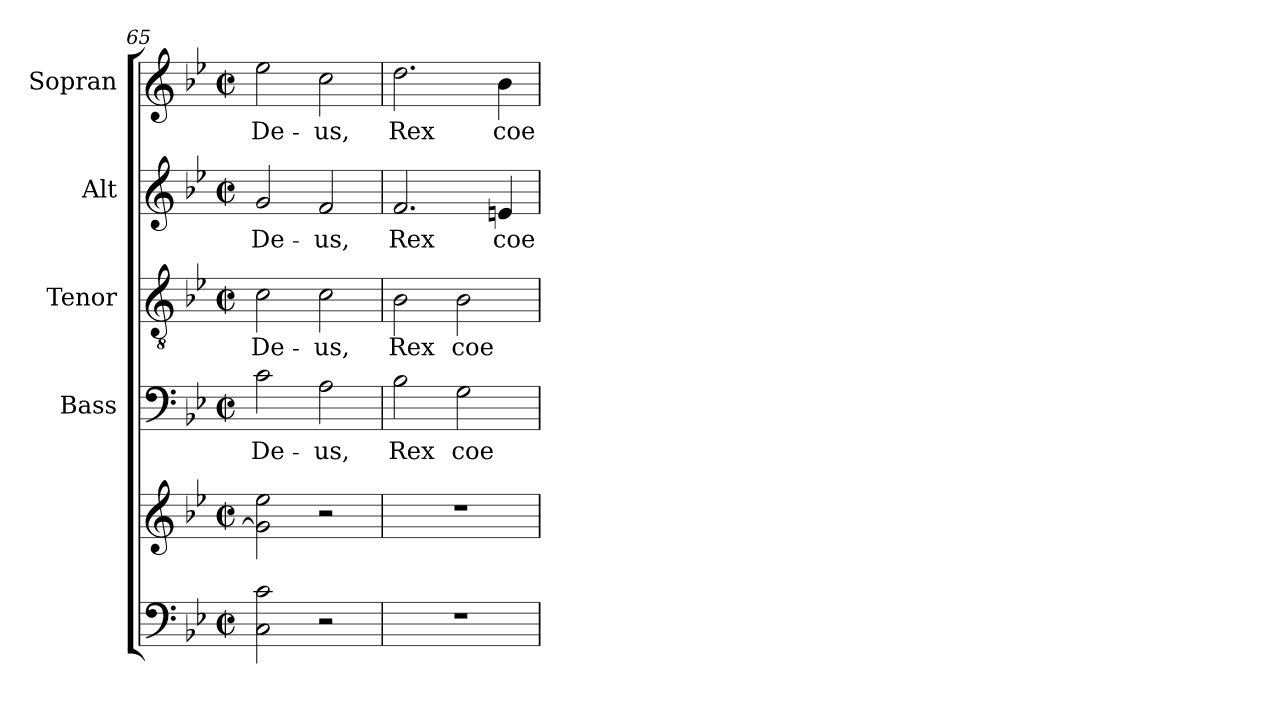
**kern	**kern	**kern	**text	**kern	**text	**kern	**text	**kern	**text
*part5	*part5	*part4	*part4	*part3	*part3	*part2	*part2	*part1	*part1
*staff6	*staff5	*staff4	*staff4	*staff3	*staff3	*staff2	*staff2	*staff1	*staff1
*	*	*I"Bass	*	*I"Tenor	*	*I"Alt	*	*I"Sopran	*
*	*	*I'B.	*	*I'T.	*	*I'A.	*	*I'S.	*
*clefF4	*clefG2	*clefF4	*	*clefGv2	*	*clefG2	*	*clefG2	*
*k[b-e-]	*k[b-e-]	*k[b-e-]	*	*k[b-e-]	*	*k[b-e-]	*	*k[b-e-]	*
*B-:	*B-:	*B-:	*	*B-:	*	*B-:	*	*B-:	*
*M2/2	*M2/2	*M2/2	*	*M2/2	*	*M2/2	*	*M2/2	*
*met(c|)	*met(c|)	*met(c|)	*	*met(c|)	*	*met(c|)	*	*met(c|)	*
=65	=65	=65	=65	=65	=65	=65	=65	=65	=65
!	!	!	!LO:LY:b	!	!LO:LY:b	!	!LO:LY:b	!	!LO:LY:b
2C\ 2c\	2g\] 2ee-\	2c\	De-	2c\	De-	2g/	De-	2ee-\	De-
!	!	!	!LO:LY:b	!	!LO:LY:b	!	!LO:LY:b	!	!LO:LY:b
2r	2r	2A\	-us,	2c\	-us,	2f/	-us,	2cc\	-us,
=66	=66	=66	=66	=66	=66	=66	=66	=66	=66
!	!	!	!LO:LY:b	!	!LO:LY:b	!	!LO:LY:b	!	!LO:LY:b
1r	1r	2B-\	Rex	2B-\	Rex	2.f/	Rex	2.dd\	Rex
!	!	!	!LO:LY:b	!	!LO:LY:b	!	!	!	!
.	.	2G\	coe-	2B-\	coe-	.	.	.	.
!	!	!	!	!	!	!	!LO:LY:b	!	!LO:LY:b
.	.	.	.	.	.	4en/	coe-	4b-\	coe-
=	=	=	=	=	=	=	=	=	=
*-	*-	*-	*-	*-	*-	*-	*-	*-	*-
